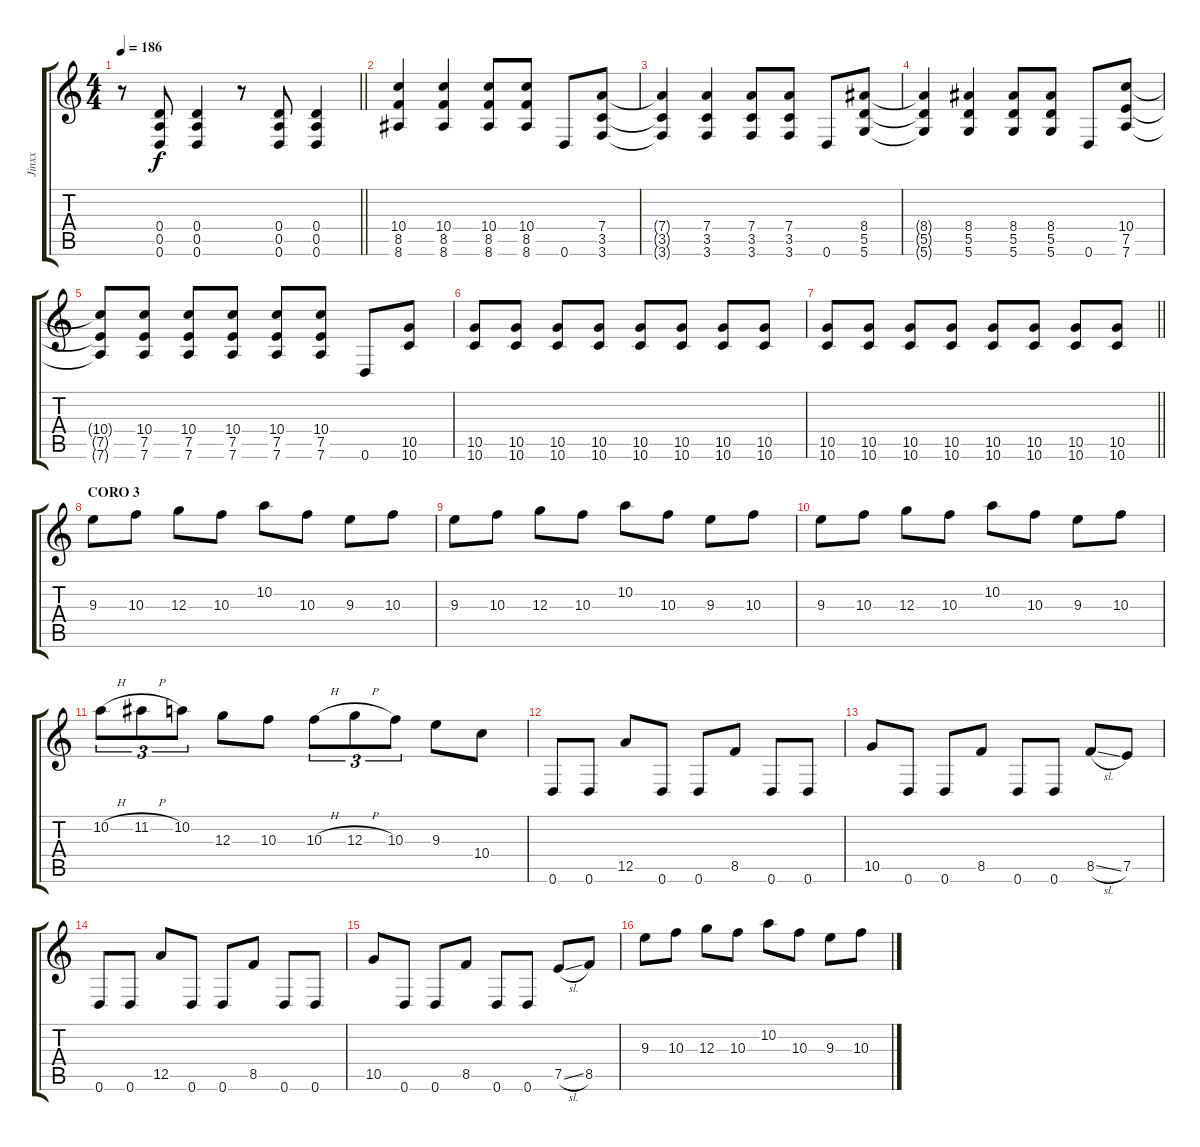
\track ("Jinxx" "Jinxx") {instrument distortionguitar}
\staff {score tabs}
\tuning (E4 B3 G3 D3 A2 D2) {hide}
\ts (4 4)
\tempo 186
\clef g2
\barLineRight lightlight
\ks c
r.8{dy f} (0.4 0.5 0.6).8 (0.4 0.5 0.6).4 r.8 (0.4 0.5 0.6).8 (0.4 0.5 0.6).4 |
(10.4 8.5 8.6).4 (10.4 8.5 8.6).4 (10.4 8.5 8.6).8 (10.4 8.5 8.6).8 0.6.8 (7.4 3.5 3.6).8 |
(7.4{t} 3.5{t} 3.6{t}).4 (7.4 3.5 3.6).4 (7.4 3.5 3.6).8 (7.4 3.5 3.6).8 0.6.8 (8.4 5.5 5.6).8 |
(8.4{t} 5.5{t} 5.6{t}).4 (8.4 5.5 5.6).4 (8.4 5.5 5.6).8 (8.4 5.5 5.6).8 0.6.8 (10.4 7.5 7.6).8 |
(10.4{t} 7.5{t} 7.6{t}).8 (10.4 7.5 7.6).8 (10.4 7.5 7.6).8 (10.4 7.5 7.6).8 (10.4 7.5 7.6).8 (10.4 7.5 7.6).8 0.6.8 (10.5 10.6).8 |
(10.5 10.6).8 (10.5 10.6).8 (10.5 10.6).8 (10.5 10.6).8 (10.5 10.6).8 (10.5 10.6).8 (10.5 10.6).8 (10.5 10.6).8 |
\barLineRight lightlight
(10.5 10.6).8 (10.5 10.6).8 (10.5 10.6).8 (10.5 10.6).8 (10.5 10.6).8 (10.5 10.6).8 (10.5 10.6).8 (10.5 10.6).8 |
\section ("" "CORO 3")
9.3.8 10.3.8 12.3.8 10.3.8 10.2.8 10.3.8 9.3.8 10.3.8 |
9.3.8 10.3.8 12.3.8 10.3.8 10.2.8 10.3.8 9.3.8 10.3.8 |
9.3.8 10.3.8 12.3.8 10.3.8 10.2.8 10.3.8 9.3.8 10.3.8 |
10.2{h}.8{tu (3 2)} 11.2{h}.8{tu (3 2)} 10.2.8{tu (3 2)} 12.3.8 10.3.8 10.3{h}.8{tu (3 2)} 12.3{h}.8{tu (3 2)} 10.3.8{tu (3 2)} 9.3.8 10.4.8 |
0.6.8 0.6.8 12.5.8 0.6.8 0.6.8 8.5.8 0.6.8 0.6.8 |
10.5.8 0.6.8 0.6.8 8.5.8 0.6.8 0.6.8 8.5{sl}.8 7.5.8 |
0.6.8 0.6.8 12.5.8 0.6.8 0.6.8 8.5.8 0.6.8 0.6.8 |
10.5.8 0.6.8 0.6.8 8.5.8 0.6.8 0.6.8 7.5{sl}.8 8.5.8 |
9.3.8 10.3.8 12.3.8 10.3.8 10.2.8 10.3.8 9.3.8 10.3.8
